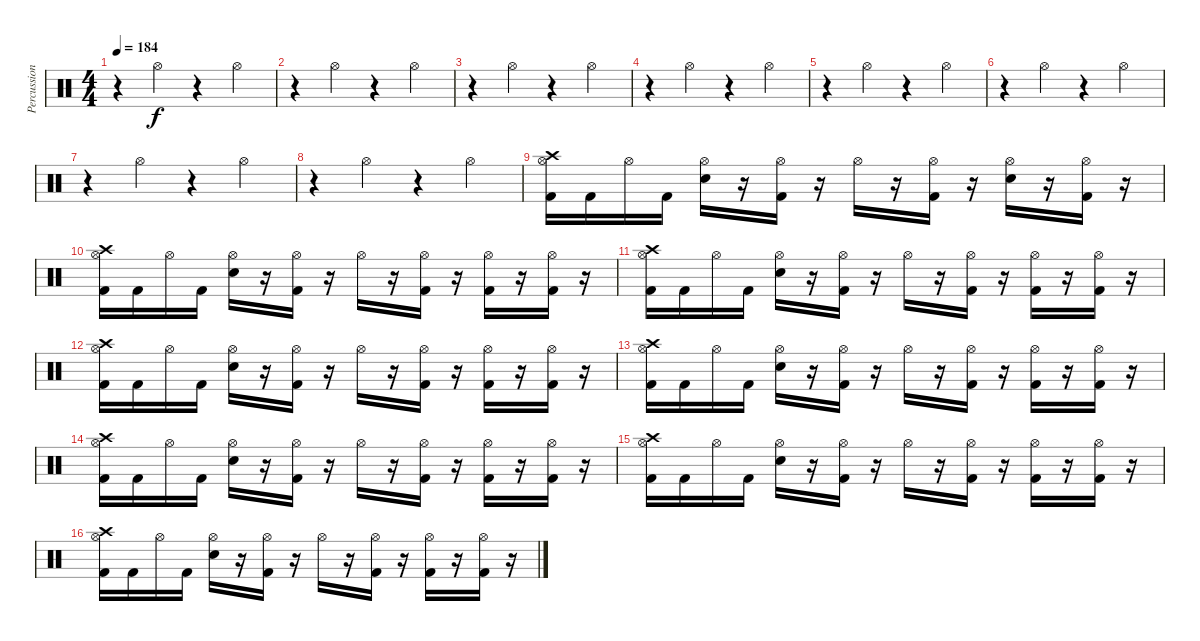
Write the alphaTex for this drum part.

\track ("Percussion" "Percussion") {instrument percussion}
\staff {score}
\articulation defaults
\ts (4 4)
\tempo 184
\clef neutral
\ks c
r.4{dy f} "Hi-Hat (open)".4 r.4 "Hi-Hat (open)".4 |
r.4 "Hi-Hat (open)".4 r.4 "Hi-Hat (open)".4 |
r.4 "Hi-Hat (open)".4 r.4 "Hi-Hat (open)".4 |
r.4 "Hi-Hat (open)".4 r.4 "Hi-Hat (open)".4 |
r.4 "Hi-Hat (open)".4 r.4 "Hi-Hat (open)".4 |
r.4 "Hi-Hat (open)".4 r.4 "Hi-Hat (open)".4 |
r.4 "Hi-Hat (open)".4 r.4 "Hi-Hat (open)".4 |
r.4 "Hi-Hat (open)".4 r.4 "Hi-Hat (open)".4 |
("Crash high (hit)" "Hi-Hat (open)" "Kick (hit) 2").16 "Kick (hit) 2".16 "Hi-Hat (open)".16 "Kick (hit) 2".16 ("Hi-Hat (open)" "Snare (hit) 2").16 r.16 ("Hi-Hat (open)" "Kick (hit) 2").16 r.16 "Hi-Hat (open)".16 r.16 ("Hi-Hat (open)" "Kick (hit) 2").16 r.16 ("Hi-Hat (open)" "Snare (hit) 2").16 r.16 ("Hi-Hat (open)" "Kick (hit) 2").16 r.16 |
("Crash high (hit)" "Hi-Hat (open)" "Kick (hit) 2").16 "Kick (hit) 2".16 "Hi-Hat (open)".16 "Kick (hit) 2".16 ("Hi-Hat (open)" "Snare (hit) 2").16 r.16 ("Hi-Hat (open)" "Kick (hit) 2").16 r.16 "Hi-Hat (open)".16 r.16 ("Hi-Hat (open)" "Kick (hit) 2").16 r.16 ("Hi-Hat (open)" "Kick (hit) 2").16 r.16 ("Hi-Hat (open)" "Kick (hit) 2").16 r.16 |
("Crash high (hit)" "Hi-Hat (open)" "Kick (hit) 2").16 "Kick (hit) 2".16 "Hi-Hat (open)".16 "Kick (hit) 2".16 ("Hi-Hat (open)" "Snare (hit) 2").16 r.16 ("Hi-Hat (open)" "Kick (hit) 2").16 r.16 "Hi-Hat (open)".16 r.16 ("Hi-Hat (open)" "Kick (hit) 2").16 r.16 ("Hi-Hat (open)" "Kick (hit) 2").16 r.16 ("Hi-Hat (open)" "Kick (hit) 2").16 r.16 |
("Crash high (hit)" "Hi-Hat (open)" "Kick (hit) 2").16 "Kick (hit) 2".16 "Hi-Hat (open)".16 "Kick (hit) 2".16 ("Hi-Hat (open)" "Snare (hit) 2").16 r.16 ("Hi-Hat (open)" "Kick (hit) 2").16 r.16 "Hi-Hat (open)".16 r.16 ("Hi-Hat (open)" "Kick (hit) 2").16 r.16 ("Hi-Hat (open)" "Kick (hit) 2").16 r.16 ("Hi-Hat (open)" "Kick (hit) 2").16 r.16 |
("Crash high (hit)" "Hi-Hat (open)" "Kick (hit) 2").16 "Kick (hit) 2".16 "Hi-Hat (open)".16 "Kick (hit) 2".16 ("Hi-Hat (open)" "Snare (hit) 2").16 r.16 ("Hi-Hat (open)" "Kick (hit) 2").16 r.16 "Hi-Hat (open)".16 r.16 ("Hi-Hat (open)" "Kick (hit) 2").16 r.16 ("Hi-Hat (open)" "Kick (hit) 2").16 r.16 ("Hi-Hat (open)" "Kick (hit) 2").16 r.16 |
("Crash high (hit)" "Hi-Hat (open)" "Kick (hit) 2").16 "Kick (hit) 2".16 "Hi-Hat (open)".16 "Kick (hit) 2".16 ("Hi-Hat (open)" "Snare (hit) 2").16 r.16 ("Hi-Hat (open)" "Kick (hit) 2").16 r.16 "Hi-Hat (open)".16 r.16 ("Hi-Hat (open)" "Kick (hit) 2").16 r.16 ("Hi-Hat (open)" "Kick (hit) 2").16 r.16 ("Hi-Hat (open)" "Kick (hit) 2").16 r.16 |
("Crash high (hit)" "Hi-Hat (open)" "Kick (hit) 2").16 "Kick (hit) 2".16 "Hi-Hat (open)".16 "Kick (hit) 2".16 ("Hi-Hat (open)" "Snare (hit) 2").16 r.16 ("Hi-Hat (open)" "Kick (hit) 2").16 r.16 "Hi-Hat (open)".16 r.16 ("Hi-Hat (open)" "Kick (hit) 2").16 r.16 ("Hi-Hat (open)" "Kick (hit) 2").16 r.16 ("Hi-Hat (open)" "Kick (hit) 2").16 r.16 |
("Crash high (hit)" "Hi-Hat (open)" "Kick (hit) 2").16 "Kick (hit) 2".16 "Hi-Hat (open)".16 "Kick (hit) 2".16 ("Hi-Hat (open)" "Snare (hit) 2").16 r.16 ("Hi-Hat (open)" "Kick (hit) 2").16 r.16 "Hi-Hat (open)".16 r.16 ("Hi-Hat (open)" "Kick (hit) 2").16 r.16 ("Hi-Hat (open)" "Kick (hit) 2").16 r.16 ("Hi-Hat (open)" "Kick (hit) 2").16 r.16
